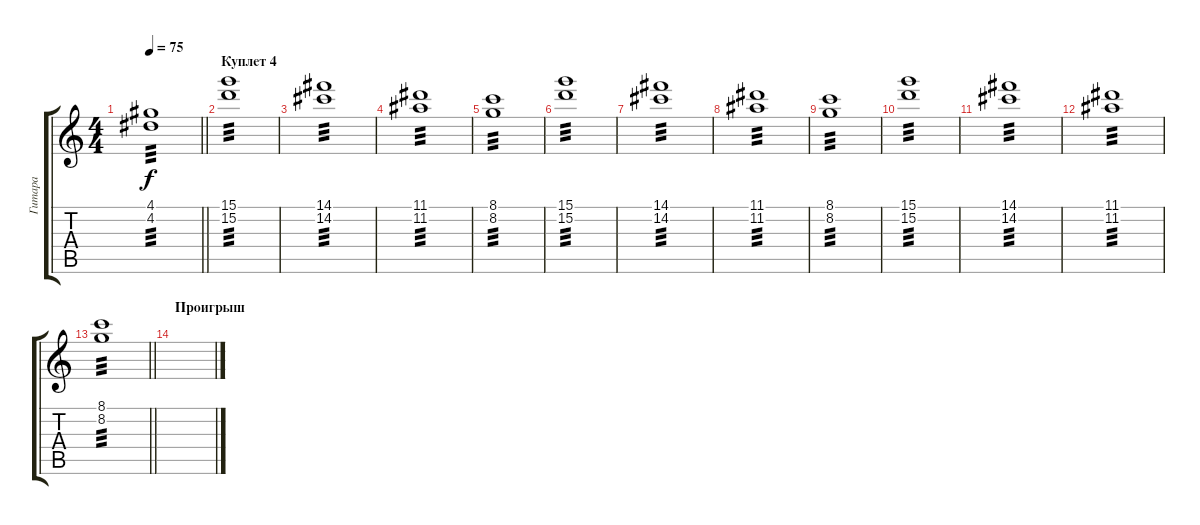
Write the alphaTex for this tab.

\track ("Гитара" "Гитара") {instrument distortionguitar}
\staff {score tabs}
\tuning (E4 B3 G3 D3 A2 E2) {hide}
\ts (4 4)
\tempo 75
\clef g2
\barLineRight lightlight
\ks c
(4.1 4.2).1{tp 3 dy f} |
\section ("" "Куплет 4")
(15.1 15.2).1{tp 3} |
(14.1 14.2).1{tp 3} |
(11.1 11.2).1{tp 3} |
(8.1 8.2).1{tp 3} |
(15.1 15.2).1{tp 3} |
(14.1 14.2).1{tp 3} |
(11.1 11.2).1{tp 3} |
(8.1 8.2).1{tp 3} |
(15.1 15.2).1{tp 3} |
(14.1 14.2).1{tp 3} |
(11.1 11.2).1{tp 3} |
\barLineRight lightlight
(8.1 8.2).1{tp 3} |
\section ("" "Проигрыш")
